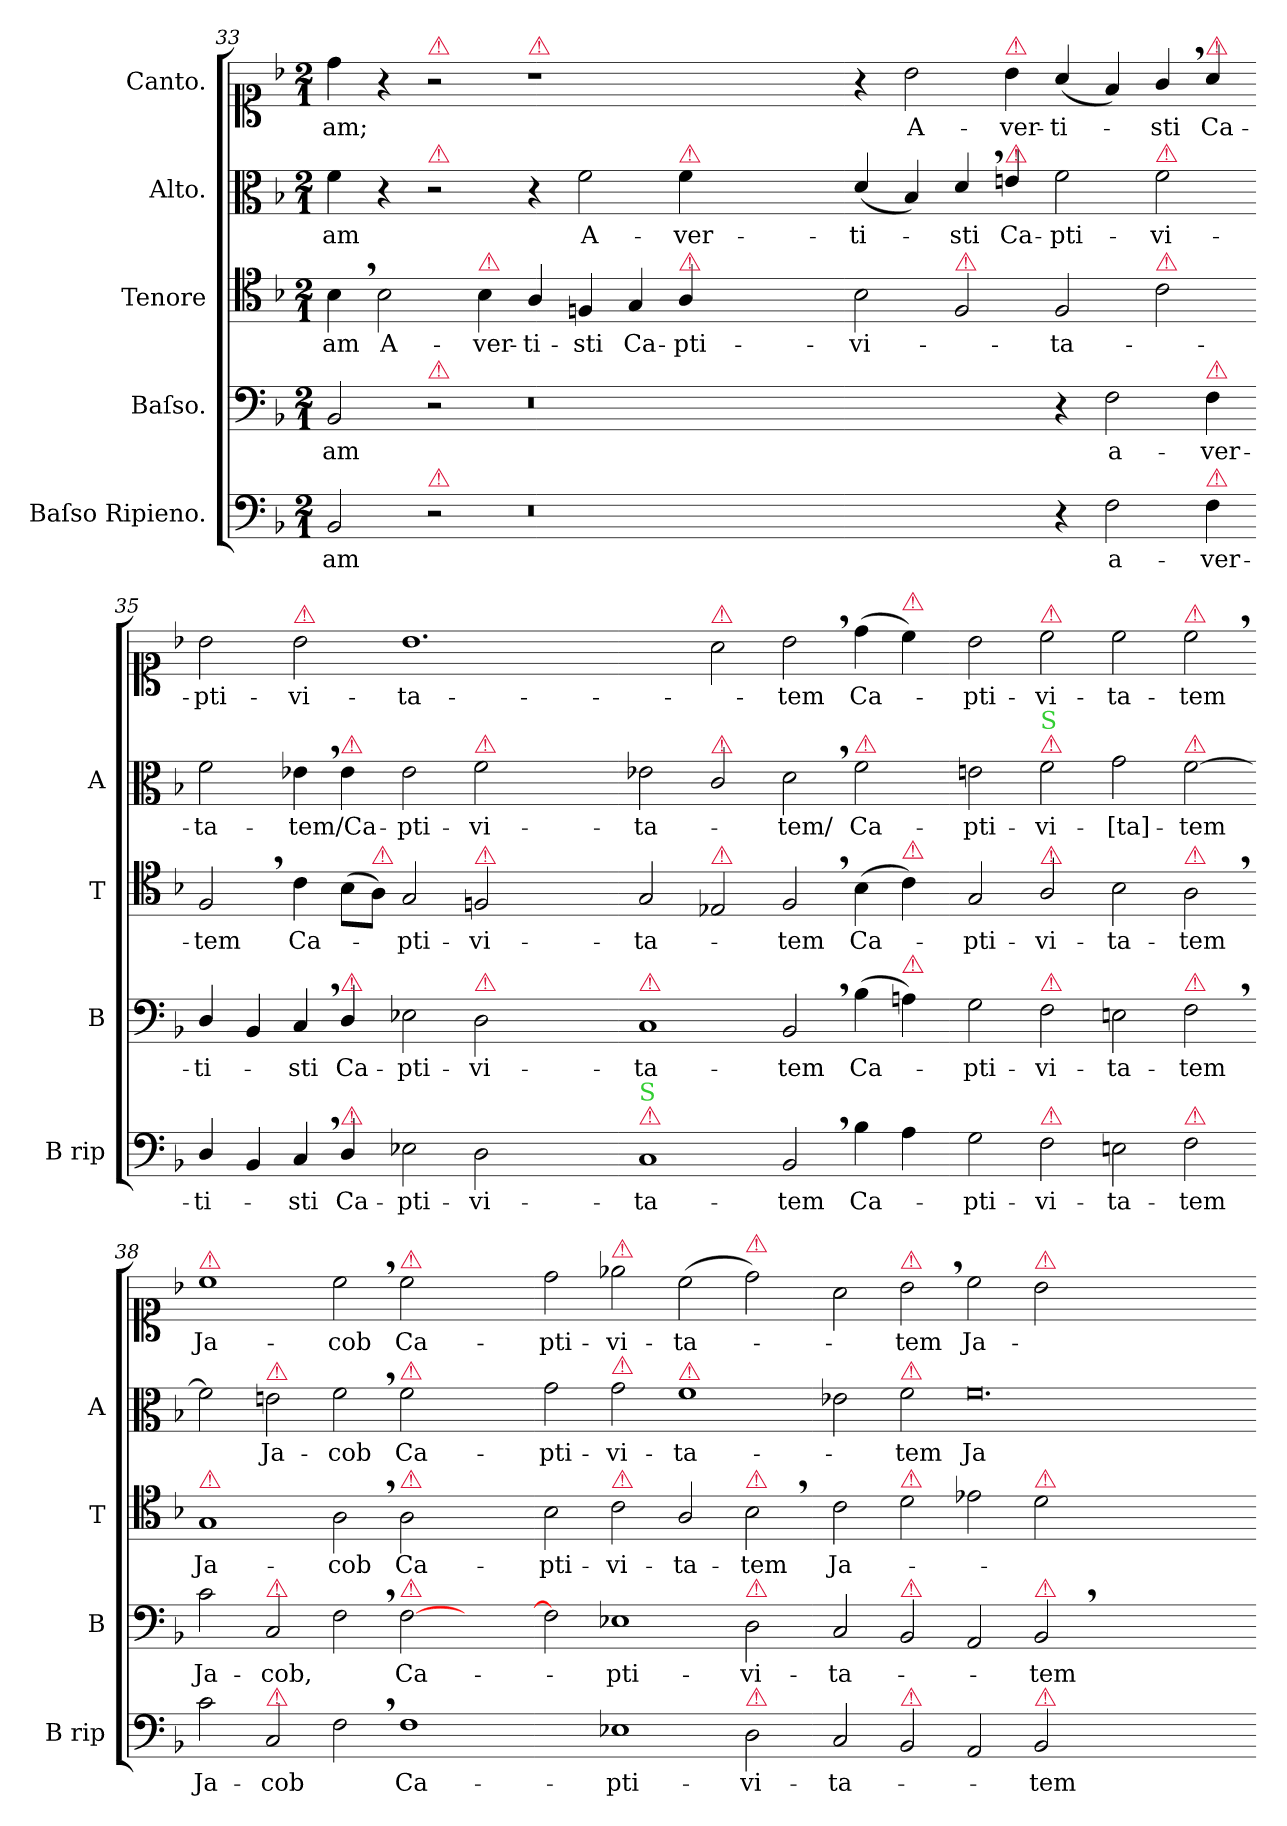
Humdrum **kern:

**kern	**text	**kern	**text	**kern	**text	**kern	**text	**kern	**text
*part5	*part5	*part4	*part4	*part3	*part3	*part2	*part2	*part1	*part1
*staff5	*staff5	*staff4	*staff4	*staff3	*staff3	*staff2	*staff2	*staff1	*staff1
*I"Baſso Ripieno.	*	*I"Baſso.	*	*I"Tenore	*	*I"Alto.	*	*I"Canto.	*
*I'B rip	*	*I'B	*	*I'T	*	*I'A	*	*	*
*clefF4	*	*clefF4	*	*clefC4	*	*clefC3	*	*clefC1	*
*k[b-]	*	*k[b-]	*	*k[b-]	*	*k[b-]	*	*k[b-]	*
*M2/1	*	*M2/1	*	*M2/1	*	*M2/1	*	*M2/1	*
=33	=33	=33	=33	=33	=33	=33	=33	=33	=33
2BB-/	-am	2BB-/	-am	4B-,\	-am	4f\	-am	4dd\	-am;
.	.	.	.	2B-\	A-	4r	.	4r	.
!	!	!	!	!	!	!	!	!LO:TX:a:color=crimson:t=⚠	!
!	!	!	!	!	!	!LO:TX:a:color=crimson:t=⚠	!	!	!
!	!	!LO:TX:a:color=crimson:t=⚠	!	!	!	!	!	!	!
!LO:TX:a:color=crimson:t=⚠	!	!	!	!	!	!	!	!	!
2r	.	2r	.	.	.	2r	.	2r	.
!	!	!	!	!LO:TX:a:color=crimson:t=⚠	!	!	!	!	!
.	.	.	.	4B-\	-ver-	.	.	.	.
!	!	!	!	!	!	!	!	!LO:TX:a:color=crimson:t=⚠	!
0r	.	0r	.	4A/	-ti-	4r	.	1r	.
.	.	.	.	4Fn/	-sti	2f\	A-	.	.
.	.	.	.	4G/	Ca-	.	.	.	.
!	!	!	!	!	!	!LO:TX:a:color=crimson:t=⚠	!	!	!
!	!	!	!	!LO:TX:a:color=crimson:t=⚠	!	!	!	!	!
.	.	.	.	4A/	-pti-	4f\	-ver-	.	.
.	.	.	.	1ryy	.	1ryy	.	1ryy	.
=34-	=34-	=34-	=34-	=34-	=34-	=34-	=34-	=34-	=34-
1ryy	.	1ryy	.	2B-\	-vi-	(4d/	-ti-	4r	.
.	.	.	.	.	.	4B-/)	.	2b-\	A-
!	!	!	!	!LO:TX:a:color=crimson:t=⚠	!	!	!	!	!
.	.	.	.	2F/	.	4d,/	-sti	.	.
!	!	!	!	!	!	!	!	!LO:TX:a:color=crimson:t=⚠	!
!	!	!	!	!	!	!LO:TX:a:color=crimson:t=⚠	!	!	!
.	.	.	.	.	.	4en/	Ca-	4b-\	-ver-
4r	.	4r	.	2F/	-ta-	2f\	-pti-	(4a/	-ti-
2F\	a-	2F\	a-	.	.	.	.	4f/)	.
!	!	!	!	!	!	!LO:TX:a:color=crimson:t=⚠	!	!	!
!	!	!	!	!LO:TX:a:color=crimson:t=⚠	!	!	!	!	!
.	.	.	.	2c\	.	2f\	-vi-	4g,/	-sti
!	!	!	!	!	!	!	!	!LO:TX:a:color=crimson:t=⚠	!
!	!	!LO:TX:a:color=crimson:t=⚠	!	!	!	!	!	!	!
!LO:TX:a:color=crimson:t=⚠	!	!	!	!	!	!	!	!	!
4F\	-ver-	4F\	-ver-	.	.	.	.	4a/	Ca-
=35-	=35-	=35-	=35-	=35-	=35-	=35-	=35-	=35-	=35-
4D/	-ti-	4D/	-ti-	2F,/	-tem	2f\	-ta-	2b-\	-pti-
4BB-/	.	4BB-/	.	.	.	.	.	.	.
!	!	!	!	!	!	!	!	!LO:TX:a:color=crimson:t=⚠	!
4C,/	-sti	4C,/	-sti	4c\	Ca-	4e-X,\	-tem	2b-\	-vi-
!	!	!	!	!	!	!LO:TX:a:color=crimson:t=⚠	!	!	!
!	!	!LO:TX:a:color=crimson:t=⚠	!	!	!	!	!	!	!
!LO:TX:a:color=crimson:t=⚠	!	!	!	!	!	!	!	!	!
4D/	Ca-	4D/	Ca-	(8B-\L	.	4e-\	/Ca-	.	.
!	!	!	!	!LO:TX:a:color=crimson:t=⚠	!	!	!	!	!
.	.	.	.	8A\J)	.	.	.	.	.
2E-X\	-pti-	2E-X\	-pti-	2G/	-pti-	2e-\	-pti-	1.b-\	-ta-
!	!	!	!	!	!	!LO:TX:a:color=crimson:t=⚠	!	!	!
!	!	!	!	!LO:TX:a:color=crimson:t=⚠	!	!	!	!	!
!	!	!LO:TX:a:color=crimson:t=⚠	!	!	!	!	!	!	!
2D\	-vi-	2D\	-vi-	2Fn/	-vi-	2f\	-vi-	.	.
2ryy	.	2ryy	.	2ryy	.	2ryy	.	.	.
=36-	=36-	=36-	=36-	=36-	=36-	=36-	=36-	=36-	=36-
!	!	!LO:TX:a:color=crimson:t=⚠	!	!	!	!	!	!	!
!LO:TX:a:color=crimson:t=⚠	!	!	!	!	!	!	!	!	!
!LO:TX:a:color=limegreen:t=S	!	!	!	!	!	!	!	!	!
1C/	-ta-	1C/	-ta-	2G/	-ta-	2e-X\	-ta-	2ryy	.
!	!	!	!	!	!	!	!	!LO:TX:a:color=crimson:t=⚠	!
!	!	!	!	!	!	!LO:TX:a:color=crimson:t=⚠	!	!	!
!	!	!	!	!LO:TX:a:color=crimson:t=⚠	!	!	!	!	!
.	.	.	.	2E-X/	.	2c/	.	2a\	.
2BB-,/	-tem	2BB-,/	-tem	2F,/	-tem	2d,\	-tem/	2b-,\	-tem
!	!	!	!	!	!	!LO:TX:a:color=crimson:t=⚠	!	!	!
4B-\	Ca-	(4B-\	Ca-	(4B-\	Ca-	2f\	Ca-	(4dd\	Ca-
!	!	!	!	!	!	!	!	!LO:TX:a:color=crimson:t=⚠	!
!	!	!	!	!LO:TX:a:color=crimson:t=⚠	!	!	!	!	!
!	!	!LO:TX:a:color=crimson:t=⚠	!	!	!	!	!	!	!
4A\	.	4An\)	.	4c\)	.	.	.	4cc\)	.
=37-	=37-	=37-	=37-	=37-	=37-	=37-	=37-	=37-	=37-
2G\	-pti-	2G\	-pti-	2G/	-pti-	2en\	-pti-	2b-\	-pti-
!	!	!	!	!	!	!	!	!LO:TX:a:color=crimson:t=⚠	!
!	!	!	!	!	!	!LO:TX:a:color=crimson:t=⚠	!	!	!
!	!	!	!	!	!	!LO:TX:a:color=limegreen:t=S	!	!	!
!	!	!	!	!LO:TX:a:color=crimson:t=⚠	!	!	!	!	!
!	!	!LO:TX:a:color=crimson:t=⚠	!	!	!	!	!	!	!
!LO:TX:a:color=crimson:t=⚠	!	!	!	!	!	!	!	!	!
2F\	-vi-	2F\	-vi-	2A/	-vi-	2f\	-vi-	2cc\	-vi-
2En\	-ta-	2En\	-ta-	2B-\	-ta-	2g\	-[ta]-	2cc\	-ta-
!	!	!	!	!	!	!	!	!LO:TX:a:color=crimson:t=⚠	!
!	!	!	!	!	!	!LO:TX:a:color=crimson:t=⚠	!	!	!
!	!	!	!	!LO:TX:a:color=crimson:t=⚠	!	!	!	!	!
!	!	!LO:TX:a:color=crimson:t=⚠	!	!	!	!	!	!	!
!LO:TX:a:color=crimson:t=⚠	!	!	!	!	!	!	!	!	!
2F\	-tem	2F,\	-tem	2A,\	-tem	[2f\	-tem	2cc,\	-tem
=38-	=38-	=38-	=38-	=38-	=38-	=38-	=38-	=38-	=38-
!	!	!	!	!	!	!	!	!LO:TX:a:color=crimson:t=⚠	!
!	!	!	!	!LO:TX:a:color=crimson:t=⚠	!	!	!	!	!
2c\	Ja-	2c\	Ja-	1G/	Ja-	2f\]	.	1cc\	Ja-
!	!	!	!	!	!	!LO:TX:a:color=crimson:t=⚠	!	!	!
!	!	!LO:TX:a:color=crimson:t=⚠	!	!	!	!	!	!	!
!LO:TX:a:color=crimson:t=⚠	!	!	!	!	!	!	!	!	!
2C/	-cob	2C/	-cob,	.	.	2en\	Ja-	.	.
2F,\	.	2F,\	.	2A,\	-cob	2f,\	-cob	2cc,\	-cob
!	!	!	!	!	!	!	!	!LO:TX:a:color=crimson:t=⚠	!
!	!	!	!	!	!	!LO:TX:a:color=crimson:t=⚠	!	!	!
!	!	!	!	!LO:TX:a:color=crimson:t=⚠	!	!	!	!	!
!	!	!LO:TX:a:color=crimson:t=⚠	!	!	!	!	!	!	!
1F\	Ca-	[2F\	Ca-	2A\	Ca-	2f\	Ca-	2cc\	Ca-
.	.	2ryy	.	2ryy	.	2ryy	.	2ryy	.
=39-	=39-	=39-	=39-	=39-	=39-	=39-	=39-	=39-	=39-
2ryy	.	2F\]	.	2B-\	-pti-	2g\	-pti-	2dd\	-pti-
!	!	!	!	!	!	!	!	!LO:TX:a:color=crimson:t=⚠	!
!	!	!	!	!	!	!LO:TX:a:color=crimson:t=⚠	!	!	!
!	!	!	!	!LO:TX:a:color=crimson:t=⚠	!	!	!	!	!
1E-X\	-pti-	1E-X\	-pti-	2c\	-vi-	2g\	-vi-	2ee-X\	-vi-
!	!	!	!	!	!	!LO:TX:a:color=crimson:t=⚠	!	!	!
.	.	.	.	2A/	-ta-	1f\	-ta-	(2cc\	-ta-
!	!	!	!	!	!	!	!	!LO:TX:a:color=crimson:t=⚠	!
!	!	!	!	!LO:TX:a:color=crimson:t=⚠	!	!	!	!	!
!	!	!LO:TX:a:color=crimson:t=⚠	!	!	!	!	!	!	!
!LO:TX:a:color=crimson:t=⚠	!	!	!	!	!	!	!	!	!
2D\	-vi-	2D\	-vi-	2B-,\	-tem	.	.	2dd\)	.
=40-	=40-	=40-	=40-	=40-	=40-	=40-	=40-	=40-	=40-
2C/	-ta-	2C/	-ta-	2c\	Ja-	2e-X\	.	2a\	.
!	!	!	!	!	!	!	!	!LO:TX:a:color=crimson:t=⚠	!
!	!	!	!	!	!	!LO:TX:a:color=crimson:t=⚠	!	!	!
!	!	!	!	!LO:TX:a:color=crimson:t=⚠	!	!	!	!	!
!	!	!LO:TX:a:color=crimson:t=⚠	!	!	!	!	!	!	!
!LO:TX:a:color=crimson:t=⚠	!	!	!	!	!	!	!	!	!
2BB-/	.	2BB-/	.	2d\	.	2f\	-tem	2b-,\	-tem
2AA/	.	2AA/	.	2e-X\	.	0.f\	Ja-	2cc\	Ja-
!	!	!	!	!	!	!	!	!LO:TX:a:color=crimson:t=⚠	!
!	!	!	!	!LO:TX:a:color=crimson:t=⚠	!	!	!	!	!
!	!	!LO:TX:a:color=crimson:t=⚠	!	!	!	!	!	!	!
!LO:TX:a:color=crimson:t=⚠	!	!	!	!	!	!	!	!	!
2BB-/	-tem	2BB-,/	-tem	2d\	.	.	.	2b-\	.
0ryy	.	0ryy	.	0ryy	.	.	.	0ryy	.
=-	=-	=-	=-	=-	=-	=-	=-	=-	=-
*-	*-	*-	*-	*-	*-	*-	*-	*-	*-
